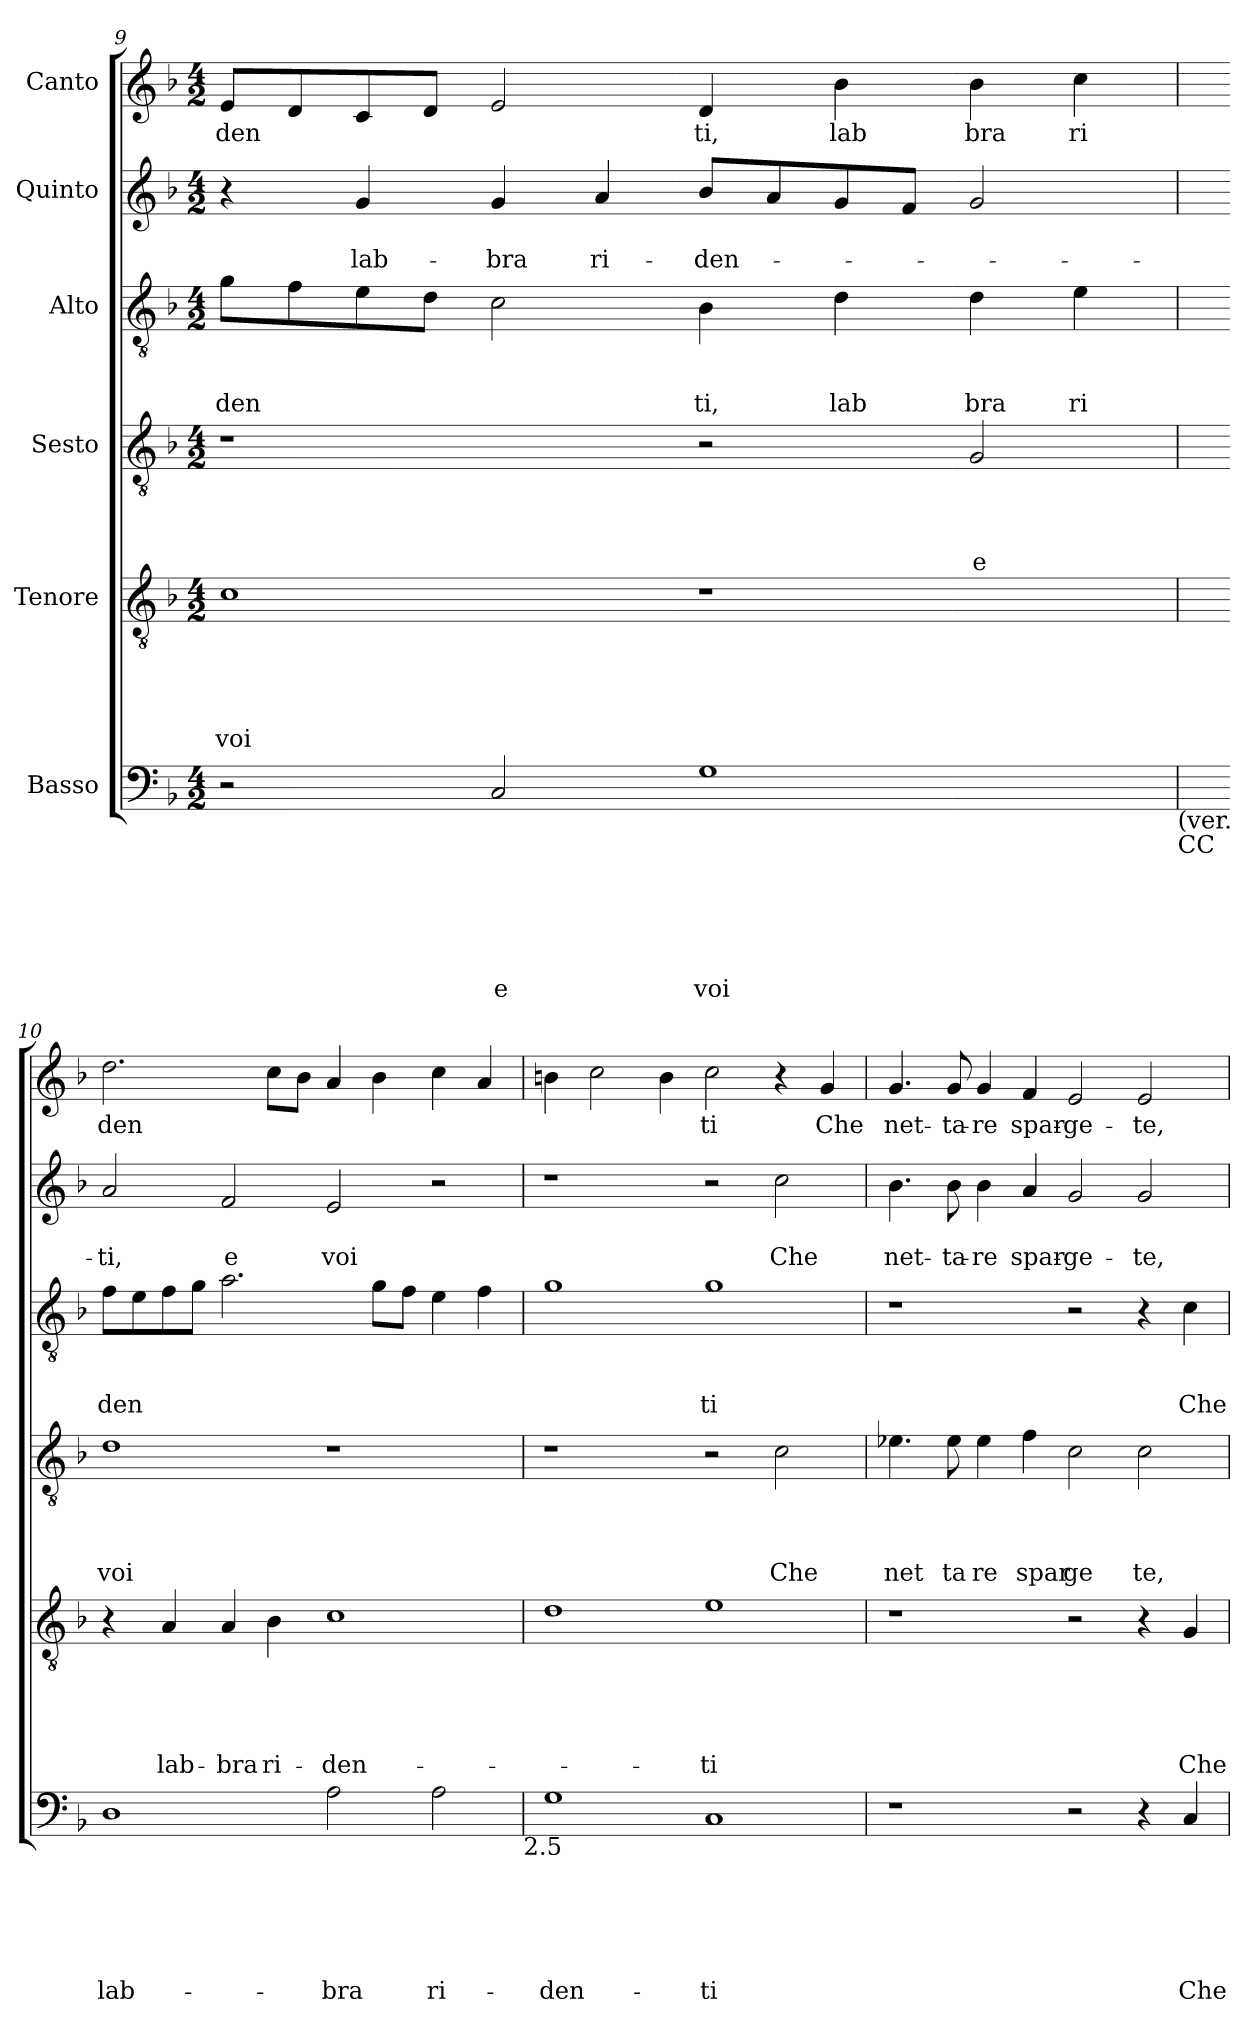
**kern	**text	**text	**text	**text	**text	**text	**kern	**text	**text	**text	**text	**text	**kern	**text	**text	**text	**text	**kern	**text	**text	**text	**kern	**text	**text	**kern	**text
*part6	*part6	*part6	*part6	*part6	*part6	*part6	*part5	*part5	*part5	*part5	*part5	*part5	*part4	*part4	*part4	*part4	*part4	*part3	*part3	*part3	*part3	*part2	*part2	*part2	*part1	*part1
*staff6	*staff6	*staff6	*staff6	*staff6	*staff6	*staff6	*staff5	*staff5	*staff5	*staff5	*staff5	*staff5	*staff4	*staff4	*staff4	*staff4	*staff4	*staff3	*staff3	*staff3	*staff3	*staff2	*staff2	*staff2	*staff1	*staff1
*I"Basso	*	*	*	*	*	*	*I"Tenore	*	*	*	*	*	*I"Sesto	*	*	*	*	*I"Alto	*	*	*	*I"Quinto	*	*	*I"Canto	*
*clefF4	*	*	*	*	*	*	*clefGv2	*	*	*	*	*	*clefGv2	*	*	*	*	*clefGv2	*	*	*	*clefG2	*	*	*clefG2	*
*k[b-]	*	*	*	*	*	*	*k[b-]	*	*	*	*	*	*k[b-]	*	*	*	*	*k[b-]	*	*	*	*k[b-]	*	*	*k[b-]	*
*F:	*	*	*	*	*	*	*F:	*	*	*	*	*	*F:	*	*	*	*	*F:	*	*	*	*F:	*	*	*F:	*
*M4/2	*	*	*	*	*	*	*M4/2	*	*	*	*	*	*M4/2	*	*	*	*	*M4/2	*	*	*	*M4/2	*	*	*M4/2	*
=9	=9	=9	=9	=9	=9	=9	=9	=9	=9	=9	=9	=9	=9	=9	=9	=9	=9	=9	=9	=9	=9	=9	=9	=9	=9	=9
!	!	!	!	!	!	!	!	!	!	!	!	!LO:LY:b	!	!	!	!	!	!	!	!	!LO:LY:b	!	!	!	!	!LO:LY:b
2r	.	.	.	.	.	.	1c	.	.	.	.	voi	1r	.	.	.	.	8g\L	.	.	den	4r	.	.	8e/L	den
.	.	.	.	.	.	.	.	.	.	.	.	.	.	.	.	.	.	8f\	.	.	.	.	.	.	8d/	.
!	!	!	!	!	!	!	!	!	!	!	!	!	!	!	!	!	!	!	!	!	!	!	!	!LO:LY:b	!	!
.	.	.	.	.	.	.	.	.	.	.	.	.	.	.	.	.	.	8e\	.	.	.	4g/	.	lab-	8c/	.
.	.	.	.	.	.	.	.	.	.	.	.	.	.	.	.	.	.	8d\J	.	.	.	.	.	.	8d/J	.
!	!	!	!	!	!	!LO:LY:b	!	!	!	!	!	!	!	!	!	!	!	!	!	!	!	!	!	!LO:LY:b	!	!
2C/	.	.	.	.	.	e	.	.	.	.	.	.	.	.	.	.	.	2c\	.	.	.	4g/	.	-bra	2e/	.
!	!	!	!	!	!	!	!	!	!	!	!	!	!	!	!	!	!	!	!	!	!	!	!	!LO:LY:b	!	!
.	.	.	.	.	.	.	.	.	.	.	.	.	.	.	.	.	.	.	.	.	.	4a/	.	ri-	.	.
!	!	!	!	!	!	!LO:LY:b	!	!	!	!	!	!	!	!	!	!	!	!	!	!	!LO:LY:b	!	!	!LO:LY:b	!	!LO:LY:b
1G	.	.	.	.	.	voi	1r	.	.	.	.	.	2r	.	.	.	.	4B-\	.	.	ti,	8b-/L	.	-den-	4d/	ti,
.	.	.	.	.	.	.	.	.	.	.	.	.	.	.	.	.	.	.	.	.	.	8a/	.	.	.	.
!	!	!	!	!	!	!	!	!	!	!	!	!	!	!	!	!	!	!	!	!	!LO:LY:b	!	!	!	!	!LO:LY:b
.	.	.	.	.	.	.	.	.	.	.	.	.	.	.	.	.	.	4d\	.	.	lab	8g/	.	.	4b-\	lab
.	.	.	.	.	.	.	.	.	.	.	.	.	.	.	.	.	.	.	.	.	.	8f/J	.	.	.	.
!	!	!	!	!	!	!	!	!	!	!	!	!	!	!	!	!	!LO:LY:b	!	!	!	!LO:LY:b	!	!	!	!	!LO:LY:b
.	.	.	.	.	.	.	.	.	.	.	.	.	2G/	.	.	.	e	4d\	.	.	bra	2g/	.	.	4b-\	bra
!	!	!	!	!	!	!	!	!	!	!	!	!	!	!	!	!	!	!	!	!	!LO:LY:b	!	!	!	!	!LO:LY:b
.	.	.	.	.	.	.	.	.	.	.	.	.	.	.	.	.	.	4e\	.	.	ri	.	.	.	4cc\	ri
!LO:TX:b:t=(ver.	!	!	!	!	!	!	!	!	!	!	!	!	!	!	!	!	!	!	!	!	!	!	!	!	!	!
!LO:TX:b:t=CC	!	!	!	!	!	!	!	!	!	!	!	!	!	!	!	!	!	!	!	!	!	!	!	!	!	!
=10	=10	=10	=10	=10	=10	=10	=10	=10	=10	=10	=10	=10	=10	=10	=10	=10	=10	=10	=10	=10	=10	=10	=10	=10	=10	=10
!	!	!	!	!	!	!LO:LY:b	!	!	!	!	!	!	!	!	!	!	!LO:LY:b	!	!	!	!LO:LY:b	!	!	!LO:LY:b	!	!LO:LY:b
1D	.	.	.	.	.	lab-	4r	.	.	.	.	.	1d	.	.	.	voi	8f\L	.	.	den	2a/	.	-ti,	2.dd\	den
.	.	.	.	.	.	.	.	.	.	.	.	.	.	.	.	.	.	8e\	.	.	.	.	.	.	.	.
!	!	!	!	!	!	!	!	!	!	!	!	!LO:LY:b	!	!	!	!	!	!	!	!	!	!	!	!	!	!
.	.	.	.	.	.	.	4A/	.	.	.	.	lab-	.	.	.	.	.	8f\	.	.	.	.	.	.	.	.
.	.	.	.	.	.	.	.	.	.	.	.	.	.	.	.	.	.	8g\J	.	.	.	.	.	.	.	.
!	!	!	!	!	!	!	!	!	!	!	!	!LO:LY:b	!	!	!	!	!	!	!	!	!	!	!	!LO:LY:b	!	!
.	.	.	.	.	.	.	4A/	.	.	.	.	-bra	.	.	.	.	.	2.a\	.	.	.	2f/	.	e	.	.
!	!	!	!	!	!	!	!	!	!	!	!	!LO:LY:b	!	!	!	!	!	!	!	!	!	!	!	!	!	!
.	.	.	.	.	.	.	4B-\	.	.	.	.	ri-	.	.	.	.	.	.	.	.	.	.	.	.	8cc\L	.
.	.	.	.	.	.	.	.	.	.	.	.	.	.	.	.	.	.	.	.	.	.	.	.	.	8b-\J	.
!	!	!	!	!	!	!LO:LY:b	!	!	!	!	!	!LO:LY:b	!	!	!	!	!	!	!	!	!	!	!	!LO:LY:b	!	!
2A\	.	.	.	.	.	-bra	1c	.	.	.	.	-den-	1r	.	.	.	.	.	.	.	.	2e/	.	voi	4a/	.
.	.	.	.	.	.	.	.	.	.	.	.	.	.	.	.	.	.	8g\L	.	.	.	.	.	.	4b-\	.
.	.	.	.	.	.	.	.	.	.	.	.	.	.	.	.	.	.	8f\J	.	.	.	.	.	.	.	.
!	!	!	!	!	!	!LO:LY:b	!	!	!	!	!	!	!	!	!	!	!	!	!	!	!	!	!	!	!	!
2A\	.	.	.	.	.	ri-	.	.	.	.	.	.	.	.	.	.	.	4e\	.	.	.	2r	.	.	4cc\	.
.	.	.	.	.	.	.	.	.	.	.	.	.	.	.	.	.	.	4f\	.	.	.	.	.	.	4a/	.
!LO:TX:b:t=2.5	!	!	!	!	!	!	!	!	!	!	!	!	!	!	!	!	!	!	!	!	!	!	!	!	!	!
!!LO:LB:g=z
=11	=11	=11	=11	=11	=11	=11	=11	=11	=11	=11	=11	=11	=11	=11	=11	=11	=11	=11	=11	=11	=11	=11	=11	=11	=11	=11
!	!	!	!	!	!	!LO:LY:b	!	!	!	!	!	!	!	!	!	!	!	!	!	!	!	!	!	!	!	!
1G	.	.	.	.	.	-den-	1d	.	.	.	.	.	1r	.	.	.	.	1g	.	.	.	1r	.	.	4bn\	.
.	.	.	.	.	.	.	.	.	.	.	.	.	.	.	.	.	.	.	.	.	.	.	.	.	2cc\	.
.	.	.	.	.	.	.	.	.	.	.	.	.	.	.	.	.	.	.	.	.	.	.	.	.	4b\	.
!	!	!	!	!	!	!LO:LY:b	!	!	!	!	!	!LO:LY:b	!	!	!	!	!	!	!	!	!LO:LY:b	!	!	!	!	!LO:LY:b
1C	.	.	.	.	.	-ti	1e	.	.	.	.	-ti	2r	.	.	.	.	1g	.	.	ti	2r	.	.	2cc\	ti
!	!	!	!	!	!	!	!	!	!	!	!	!	!	!	!	!	!LO:LY:b	!	!	!	!	!	!	!LO:LY:b	!	!
.	.	.	.	.	.	.	.	.	.	.	.	.	2c\	.	.	.	Che	.	.	.	.	2cc\	.	Che	4r	.
!	!	!	!	!	!	!	!	!	!	!	!	!	!	!	!	!	!	!	!	!	!	!	!	!	!	!LO:LY:b
.	.	.	.	.	.	.	.	.	.	.	.	.	.	.	.	.	.	.	.	.	.	.	.	.	4g/	Che
=12	=12	=12	=12	=12	=12	=12	=12	=12	=12	=12	=12	=12	=12	=12	=12	=12	=12	=12	=12	=12	=12	=12	=12	=12	=12	=12
!	!	!	!	!	!	!	!	!	!	!	!	!	!	!	!	!	!LO:LY:b	!	!	!	!	!	!	!LO:LY:b	!	!LO:LY:b
1r	.	.	.	.	.	.	1r	.	.	.	.	.	4.e-X\	.	.	.	net	1r	.	.	.	4.b-\	.	net-	4.g/	net-
!	!	!	!	!	!	!	!	!	!	!	!	!	!	!	!	!	!LO:LY:b	!	!	!	!	!	!	!LO:LY:b	!	!LO:LY:b
.	.	.	.	.	.	.	.	.	.	.	.	.	8e-\	.	.	.	ta	.	.	.	.	8b-\	.	-ta-	8g/	-ta-
!	!	!	!	!	!	!	!	!	!	!	!	!	!	!	!	!	!LO:LY:b	!	!	!	!	!	!	!LO:LY:b	!	!LO:LY:b
.	.	.	.	.	.	.	.	.	.	.	.	.	4e-\	.	.	.	re	.	.	.	.	4b-\	.	-re	4g/	-re
!	!	!	!	!	!	!	!	!	!	!	!	!	!	!	!	!	!LO:LY:b	!	!	!	!	!	!	!LO:LY:b	!	!LO:LY:b
.	.	.	.	.	.	.	.	.	.	.	.	.	4f\	.	.	.	spar	.	.	.	.	4a/	.	spar-	4f/	spar-
!	!	!	!	!	!	!	!	!	!	!	!	!	!	!	!	!	!LO:LY:b	!	!	!	!	!	!	!LO:LY:b	!	!LO:LY:b
2r	.	.	.	.	.	.	2r	.	.	.	.	.	2c\	.	.	.	ge	2r	.	.	.	2g/	.	-ge-	2e/	-ge-
!	!	!	!	!	!	!	!	!	!	!	!	!	!	!	!	!	!LO:LY:b	!	!	!	!	!	!	!LO:LY:b	!	!LO:LY:b
4r	.	.	.	.	.	.	4r	.	.	.	.	.	2c\	.	.	.	te,	4r	.	.	.	2g/	.	-te,	2e/	-te,
!	!	!	!	!	!	!LO:LY:b	!	!	!	!	!	!LO:LY:b	!	!	!	!	!	!	!	!	!LO:LY:b	!	!	!	!	!
4C/	.	.	.	.	.	Che	4G/	.	.	.	.	Che	.	.	.	.	.	4c\	.	.	Che	.	.	.	.	.
=	=	=	=	=	=	=	=	=	=	=	=	=	=	=	=	=	=	=	=	=	=	=	=	=	=	=
*-	*-	*-	*-	*-	*-	*-	*-	*-	*-	*-	*-	*-	*-	*-	*-	*-	*-	*-	*-	*-	*-	*-	*-	*-	*-	*-
